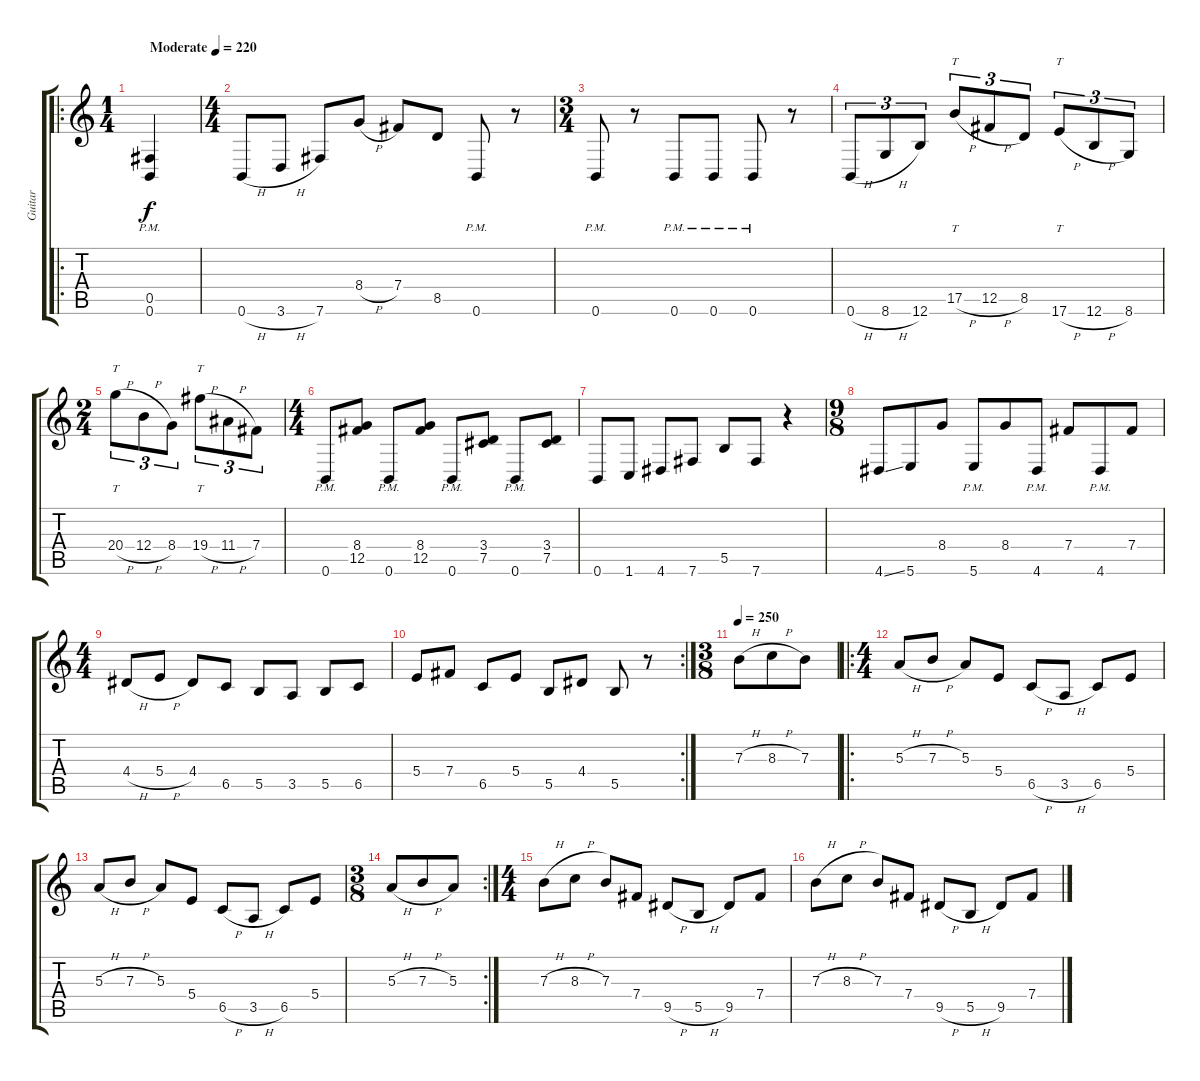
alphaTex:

\track ("Guitar" "Guitar") {instrument distortionguitar}
\staff {score tabs}
\tuning (Db4 Ab3 E3 B2 Gb2 B1) {hide}
\ro
\ts (1 4)
\tempo (220 "Moderate")
\clef g2
\ks c
(0.5{pm} 0.6).4{dy f instrument distortionguitar} |
\ts (4 4)
0.6{h}.8 3.6{h}.8 7.6.8 8.4{h}.8 7.4.8 8.5.8 0.6{pm}.8 r.8 |
\ts (3 4)
0.6{pm}.8 r.8 0.6{pm}.8 0.6{pm}.8 0.6{pm}.8 r.8 |
0.6{h}.8{tu (3 2)} 8.6{h}.8{tu (3 2)} 12.6.8{tu (3 2)} 17.5{h}.8{tt tu (3 2)} 12.5{h}.8{tu (3 2)} 8.5.8{tu (3 2)} 17.6{h}.8{tt tu (3 2)} 12.6{h}.8{tu (3 2)} 8.6.8{tu (3 2)} |
\ts (2 4)
20.4{h}.8{tt tu (3 2)} 12.4{h}.8{tu (3 2)} 8.4.8{tu (3 2)} 19.4{h}.8{tt tu (3 2)} 11.4{h}.8{tu (3 2)} 7.4.8{tu (3 2)} |
\ts (4 4)
0.6{pm}.8 (8.4 12.5).8 0.6{pm}.8 (8.4 12.5).8 0.6{pm}.8 (3.4 7.5).8 0.6{pm}.8 (3.4 7.5).8 |
0.6.8 1.6.8 4.6.8 7.6.8 5.5.8 7.6.8 r.4 |
\ts (9 8)
4.6{ss}.8 5.6.8 8.4.8 5.6{pm}.8 8.4.8 4.6{pm}.8 7.4.8 4.6{pm}.8 7.4.8 |
\ts (4 4)
4.4{h}.8 5.4{h}.8 4.4.8 6.5.8 5.5.8 3.5.8 5.5.8 6.5.8 |
\rc 2
5.4.8 7.4.8 6.5.8 5.4.8 5.5.8 4.4.8 5.5.8 r.8 |
\ts (3 8)
\tempo 250
7.3{h}.8 8.3{h}.8 7.3.8 |
\ro
\ts (4 4)
5.3{h}.8 7.3{h}.8 5.3.8 5.4.8 6.5{h}.8 3.5{h}.8 6.5.8 5.4.8 |
5.3{h}.8 7.3{h}.8 5.3.8 5.4.8 6.5{h}.8 3.5{h}.8 6.5.8 5.4.8 |
\rc 2
\ts (3 8)
5.3{h}.8 7.3{h}.8 5.3.8 |
\ts (4 4)
7.3{h}.8 8.3{h}.8 7.3.8 7.4.8 9.5{h}.8 5.5{h}.8 9.5.8 7.4.8 |
7.3{h}.8 8.3{h}.8 7.3.8 7.4.8 9.5{h}.8 5.5{h}.8 9.5.8 7.4.8
